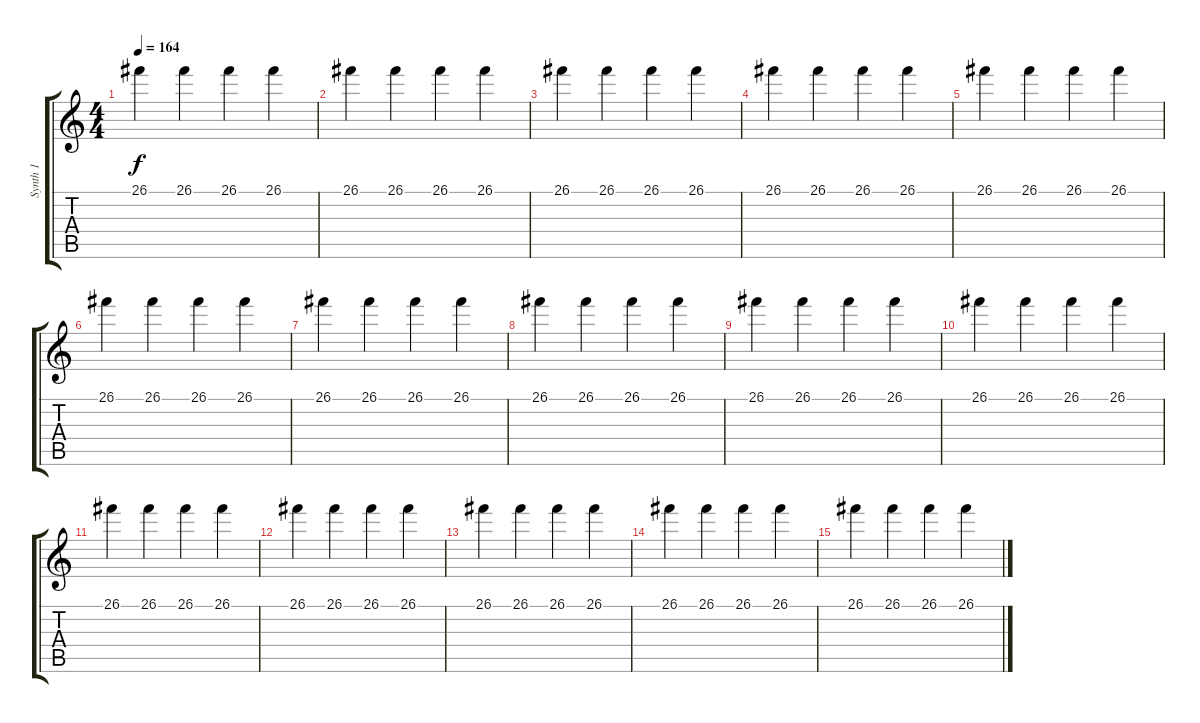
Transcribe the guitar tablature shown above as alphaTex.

\track ("Synth 1" "Synth 1") {instrument stringensemble1}
\staff {score tabs}
\tuning (E4 B3 G3 D3 A2 E2) {hide}
\ts (4 4)
\tempo 164
\clef g2
\ks c
26.1.4{dy f} 26.1.4 26.1.4 26.1.4 |
26.1.4 26.1.4 26.1.4 26.1.4 |
26.1.4 26.1.4 26.1.4 26.1.4 |
26.1.4 26.1.4 26.1.4 26.1.4 |
26.1.4 26.1.4 26.1.4 26.1.4 |
26.1.4 26.1.4 26.1.4 26.1.4 |
26.1.4 26.1.4 26.1.4 26.1.4 |
26.1.4 26.1.4 26.1.4 26.1.4 |
26.1.4 26.1.4 26.1.4 26.1.4 |
26.1.4 26.1.4 26.1.4 26.1.4 |
26.1.4 26.1.4 26.1.4 26.1.4 |
26.1.4 26.1.4 26.1.4 26.1.4 |
26.1.4 26.1.4 26.1.4 26.1.4 |
26.1.4 26.1.4 26.1.4 26.1.4 |
26.1.4 26.1.4 26.1.4 26.1.4
